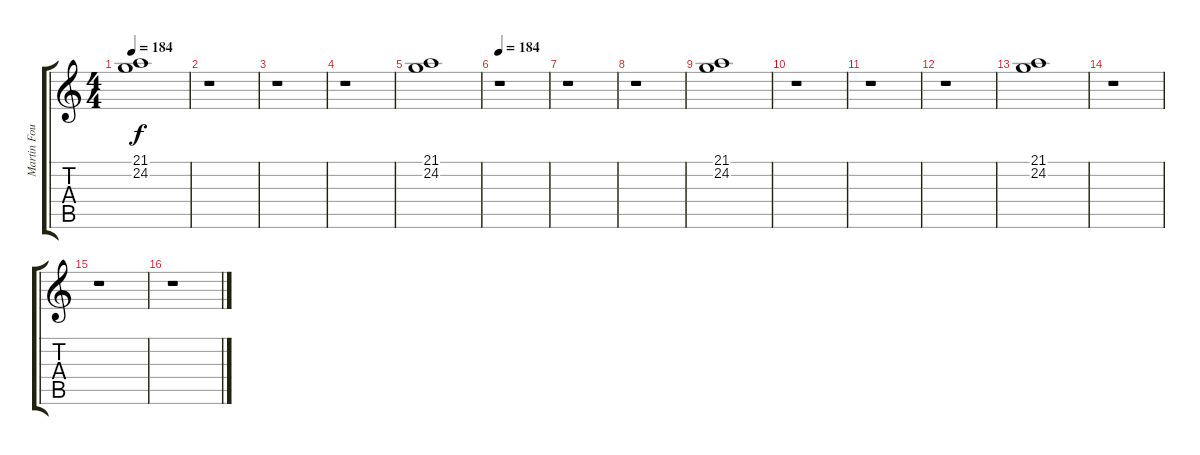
\track ("Martin Foul (Unwashed Pianist)" "Martin Fou") {instrument stringensemble1}
\staff {score tabs}
\tuning (C4 G3 E3 B2 F2 C2) {hide}
\ts (4 4)
\tempo 184
\clef g2
\ks c
(21.1 24.2).1{dy f} |
r.1 |
r.1 |
r.1 |
(21.1 24.2).1 |
\tempo 184
r.1{volume 14 balance 9 instrument pad8sweep} |
r.1 |
r.1 |
(21.1 24.2).1 |
r.1 |
r.1 |
r.1 |
(21.1 24.2).1 |
r.1 |
r.1 |
r.1
